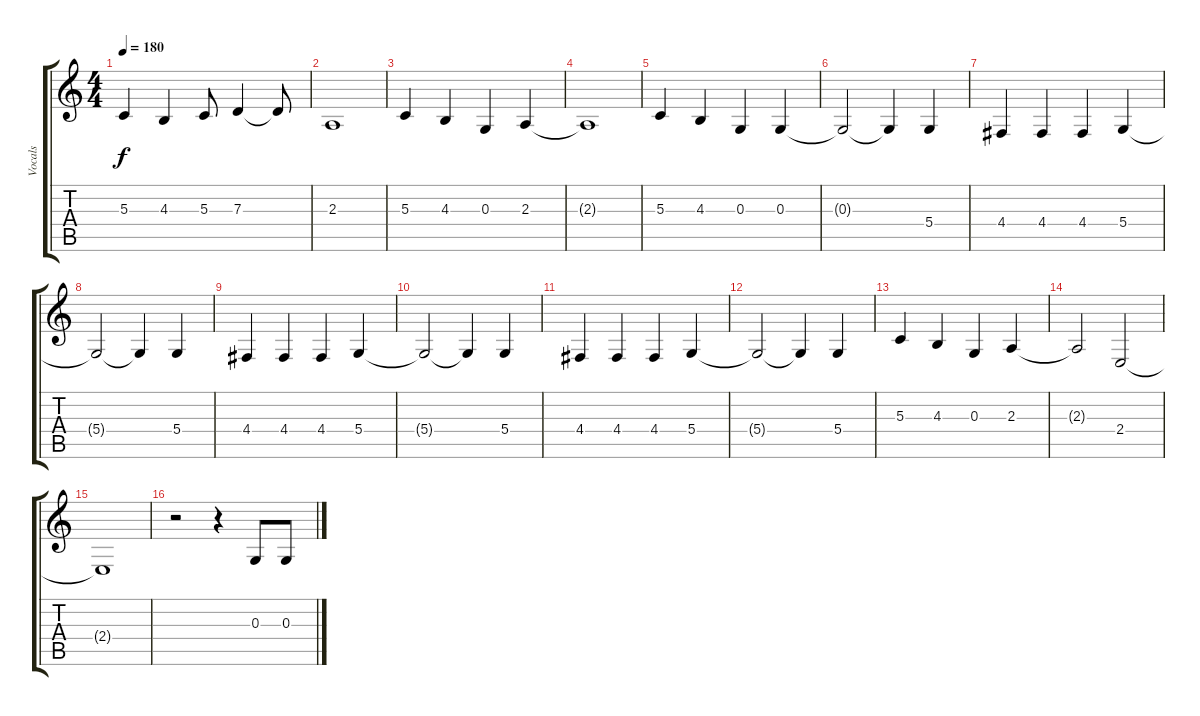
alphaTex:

\track ("Vocals" "Vocals") {instrument frenchhorn}
\staff {score tabs}
\tuning (E4 B3 G3 D3 A2 E2) {hide}
\ts (4 4)
\tempo 180
\clef g2
\ks c
5.3.4{dy f} 4.3.4 5.3.8 7.3.4 7.3{t}.8 |
2.3.1 |
5.3.4 4.3.4 0.3.4 2.3.4 |
2.3{t}.1 |
5.3.4 4.3.4 0.3.4 0.3.4 |
0.3{t}.2 0.3{t}.4 5.4.4 |
4.4.4 4.4.4 4.4.4 5.4.4 |
5.4{t}.2 5.4{t}.4 5.4.4 |
4.4.4 4.4.4 4.4.4 5.4.4 |
5.4{t}.2 5.4{t}.4 5.4.4 |
4.4.4 4.4.4 4.4.4 5.4.4 |
5.4{t}.2 5.4{t}.4 5.4.4 |
5.3.4 4.3.4 0.3.4 2.3.4 |
2.3{t}.2 2.4.2 |
2.4{t}.1 |
r.2 r.4 0.3.8 0.3.8
